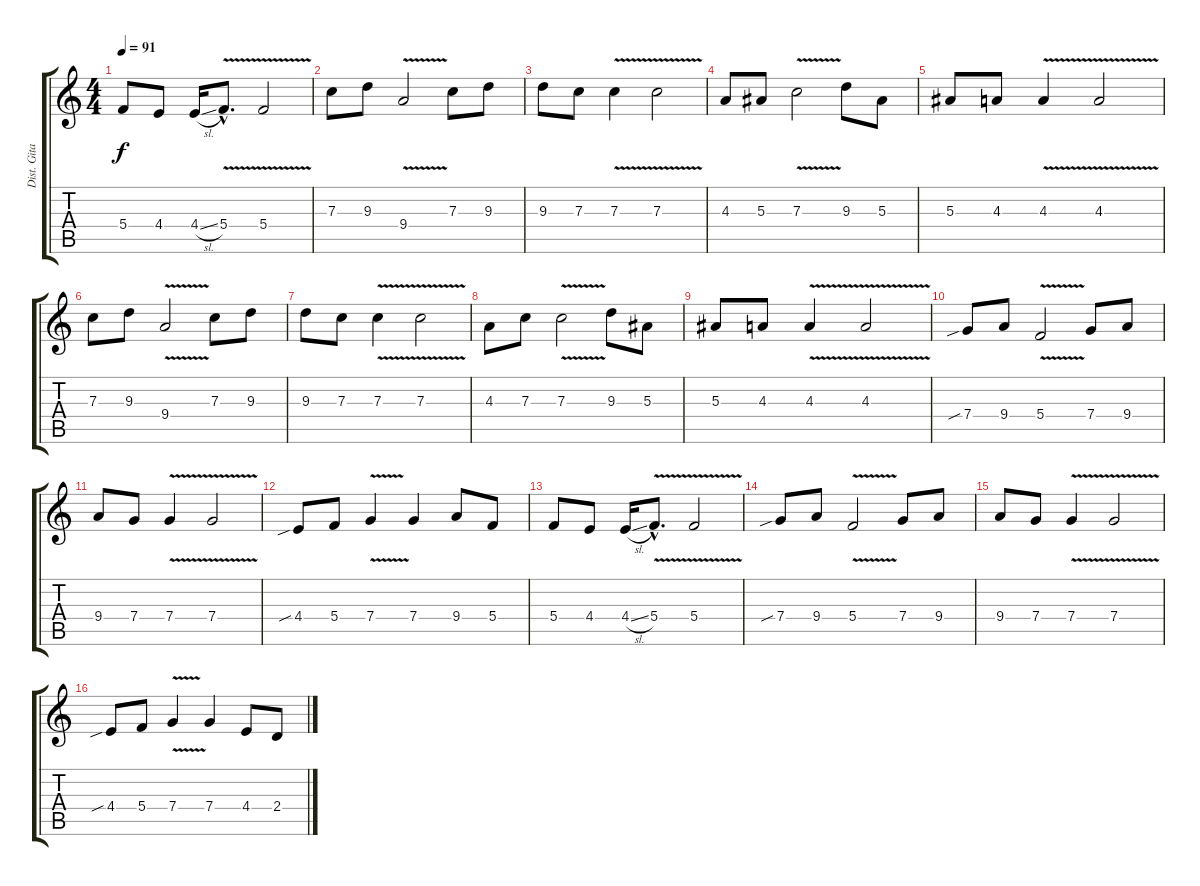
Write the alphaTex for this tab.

\track ("Dist. Gitar 1" "Dist. Gita") {instrument overdrivenguitar}
\staff {score tabs}
\tuning (D4 A3 F3 C3 G2 D2) {hide}
\ts (4 4)
\tempo 91
\clef g2
\ks c
5.4.8{dy f} 4.4.8 4.4{sl}.16 5.4{v hac}.8{d} 5.4{v}.2 |
7.3.8 9.3.8 9.4{v}.2 7.3.8 9.3.8 |
9.3.8 7.3.8 7.3{v}.4 7.3{v}.2 |
4.3.8 5.3.8 7.3{v}.2 9.3.8 5.3.8 |
5.3.8 4.3.8 4.3{v}.4 4.3{v}.2 |
7.3.8 9.3.8 9.4{v}.2 7.3.8 9.3.8 |
9.3.8 7.3.8 7.3{v}.4 7.3{v}.2 |
4.3.8 7.3.8 7.3{v}.2 9.3.8 5.3.8 |
5.3.8 4.3.8 4.3{v}.4 4.3{v}.2 |
7.4{sib}.8 9.4.8 5.4{v}.2 7.4.8 9.4.8 |
9.4.8 7.4.8 7.4{v}.4 7.4{v}.2 |
4.4{sib}.8 5.4.8 7.4{v}.4 7.4.4 9.4.8 5.4.8 |
5.4.8 4.4.8 4.4{sl}.16 5.4{v hac}.8{d} 5.4{v}.2 |
7.4{sib}.8 9.4.8 5.4{v}.2 7.4.8 9.4.8 |
9.4.8 7.4.8 7.4{v}.4 7.4{v}.2 |
4.4{sib}.8 5.4.8 7.4{v}.4 7.4.4 4.4.8 2.4.8
